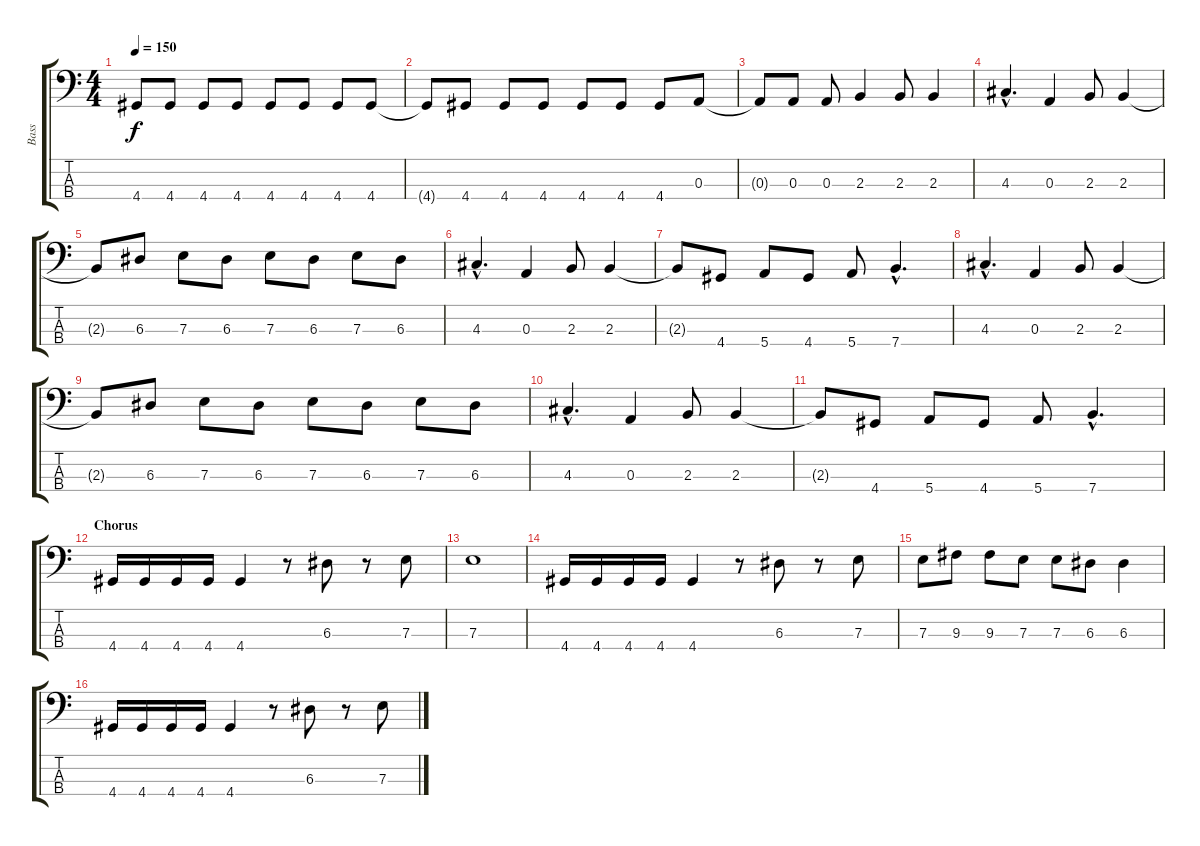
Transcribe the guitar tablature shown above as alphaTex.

\track ("Bass" "Bass") {instrument electricbassfinger}
\staff {score tabs}
\tuning (G2 D2 A1 E1) {hide}
\ts (4 4)
\tempo 150
\clef f4
\ks c
4.4{t}.8{dy f} 4.4.8 4.4.8 4.4.8 4.4.8 4.4.8 4.4.8 4.4.8 |
4.4{t}.8 4.4.8 4.4.8 4.4.8 4.4.8 4.4.8 4.4.8 0.3.8 |
0.3{t}.8 0.3.8 0.3.8 2.3.4 2.3.8 2.3.4 |
4.3{hac}.4{d} 0.3.4 2.3.8 2.3.4 |
2.3{t}.8 6.3.8 7.3.8 6.3.8 7.3.8 6.3.8 7.3.8 6.3.8 |
4.3{hac}.4{d} 0.3.4 2.3.8 2.3.4 |
2.3{t}.8 4.4.8 5.4.8 4.4.8 5.4.8 7.4{hac}.4{d} |
4.3{hac}.4{d} 0.3.4 2.3.8 2.3.4 |
2.3{t}.8 6.3.8 7.3.8 6.3.8 7.3.8 6.3.8 7.3.8 6.3.8 |
4.3{hac}.4{d} 0.3.4 2.3.8 2.3.4 |
2.3{t}.8 4.4.8 5.4.8 4.4.8 5.4.8 7.4{hac}.4{d} |
\section ("" "Chorus")
4.4.16 4.4.16 4.4.16 4.4.16 4.4.4 r.8 6.3.8 r.8 7.3.8 |
7.3.1 |
4.4.16 4.4.16 4.4.16 4.4.16 4.4.4 r.8 6.3.8 r.8 7.3.8 |
7.3.8 9.3.8 9.3.8 7.3.8 7.3.8 6.3.8 6.3.4 |
4.4.16 4.4.16 4.4.16 4.4.16 4.4.4 r.8 6.3.8 r.8 7.3.8
